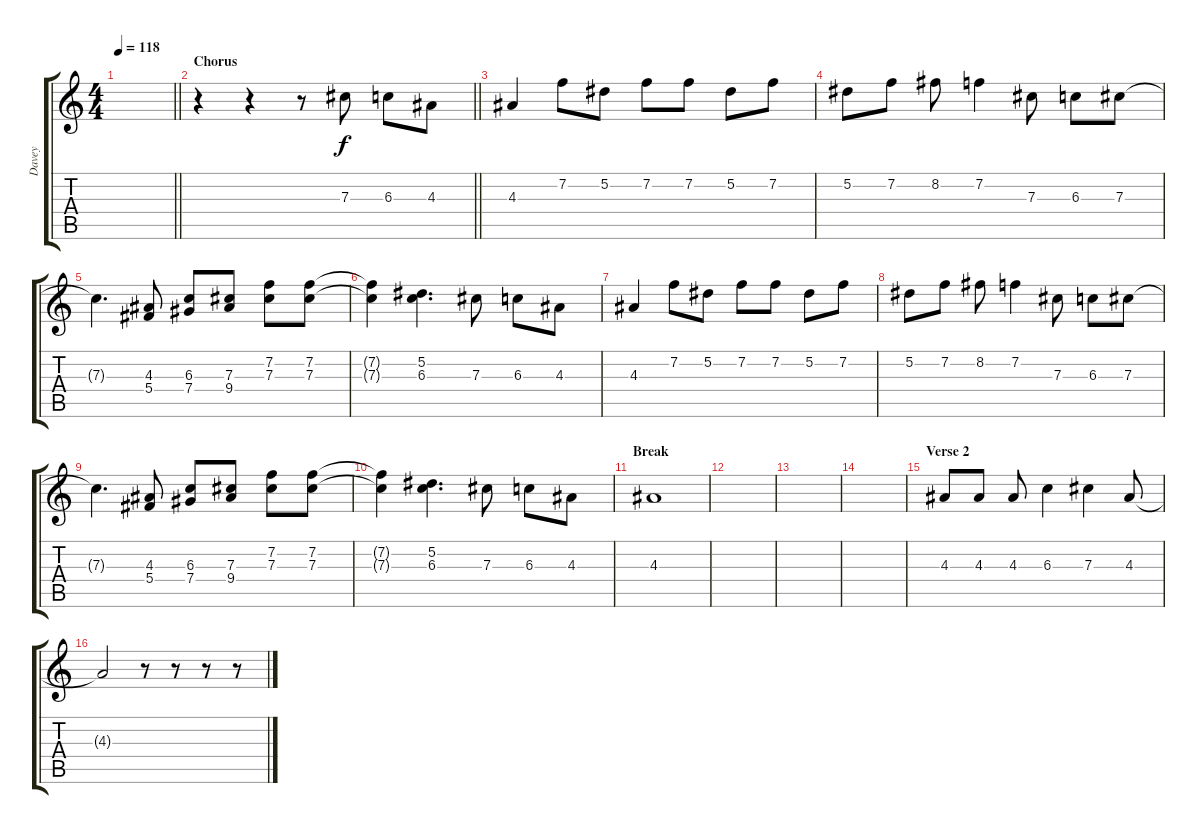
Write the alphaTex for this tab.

\track ("Davey" "Davey") {instrument contrabass}
\staff {score tabs}
\tuning (Eb4 Bb3 Gb3 Db3 Ab2 Eb2) {hide}
\ts (4 4)
\tempo 118
\clef g2
\barLineRight lightlight
\ks c
|
\section ("" "Chorus")
\barLineRight lightlight
r.4 r.4 r.8 7.3.8 6.3.8 4.3.8 |
4.3.4 7.2.8 5.2.8 7.2.8 7.2.8 5.2.8 7.2.8 |
5.2.8 7.2.8 8.2.8 7.2.4 7.3.8 6.3.8 7.3.8 |
7.3{t}.4{d} (4.3 5.4).8 (6.3 7.4).8 (7.3 9.4).8 (7.2 7.3).8 (7.2 7.3).8 |
(7.2{t} 7.3{t}).4 (5.2 6.3).4{d} 7.3.8 6.3.8 4.3.8 |
4.3.4 7.2.8 5.2.8 7.2.8 7.2.8 5.2.8 7.2.8 |
5.2.8 7.2.8 8.2.8 7.2.4 7.3.8 6.3.8 7.3.8 |
7.3{t}.4{d} (4.3 5.4).8 (6.3 7.4).8 (7.3 9.4).8 (7.2 7.3).8 (7.2 7.3).8 |
(7.2{t} 7.3{t}).4 (5.2 6.3).4{d} 7.3.8 6.3.8 4.3.8 |
\section ("" "Break")
4.3.1 |
|
|
|
\section ("" "Verse 2")
4.3.8 4.3.8 4.3.8 6.3.4 7.3.4 4.3.8 |
4.3{t}.2 r.8 r.8 r.8 r.8
